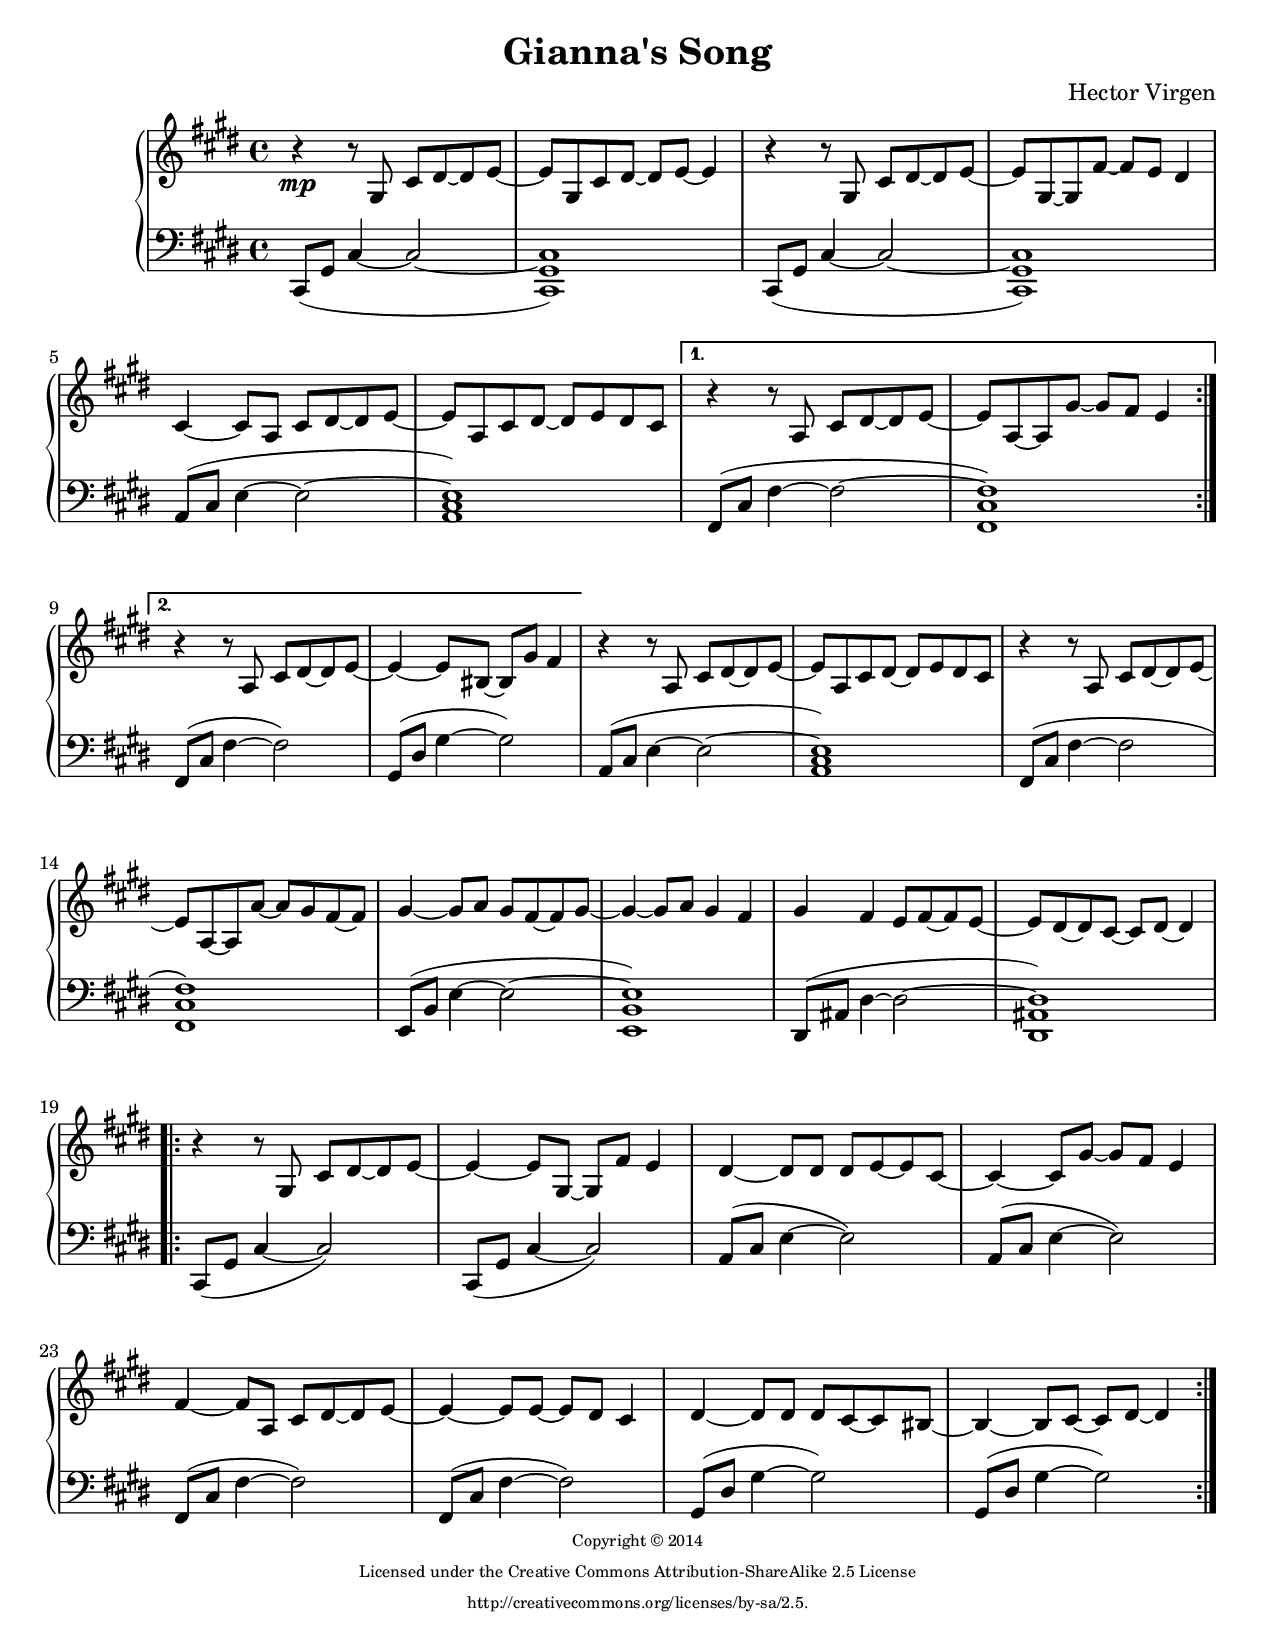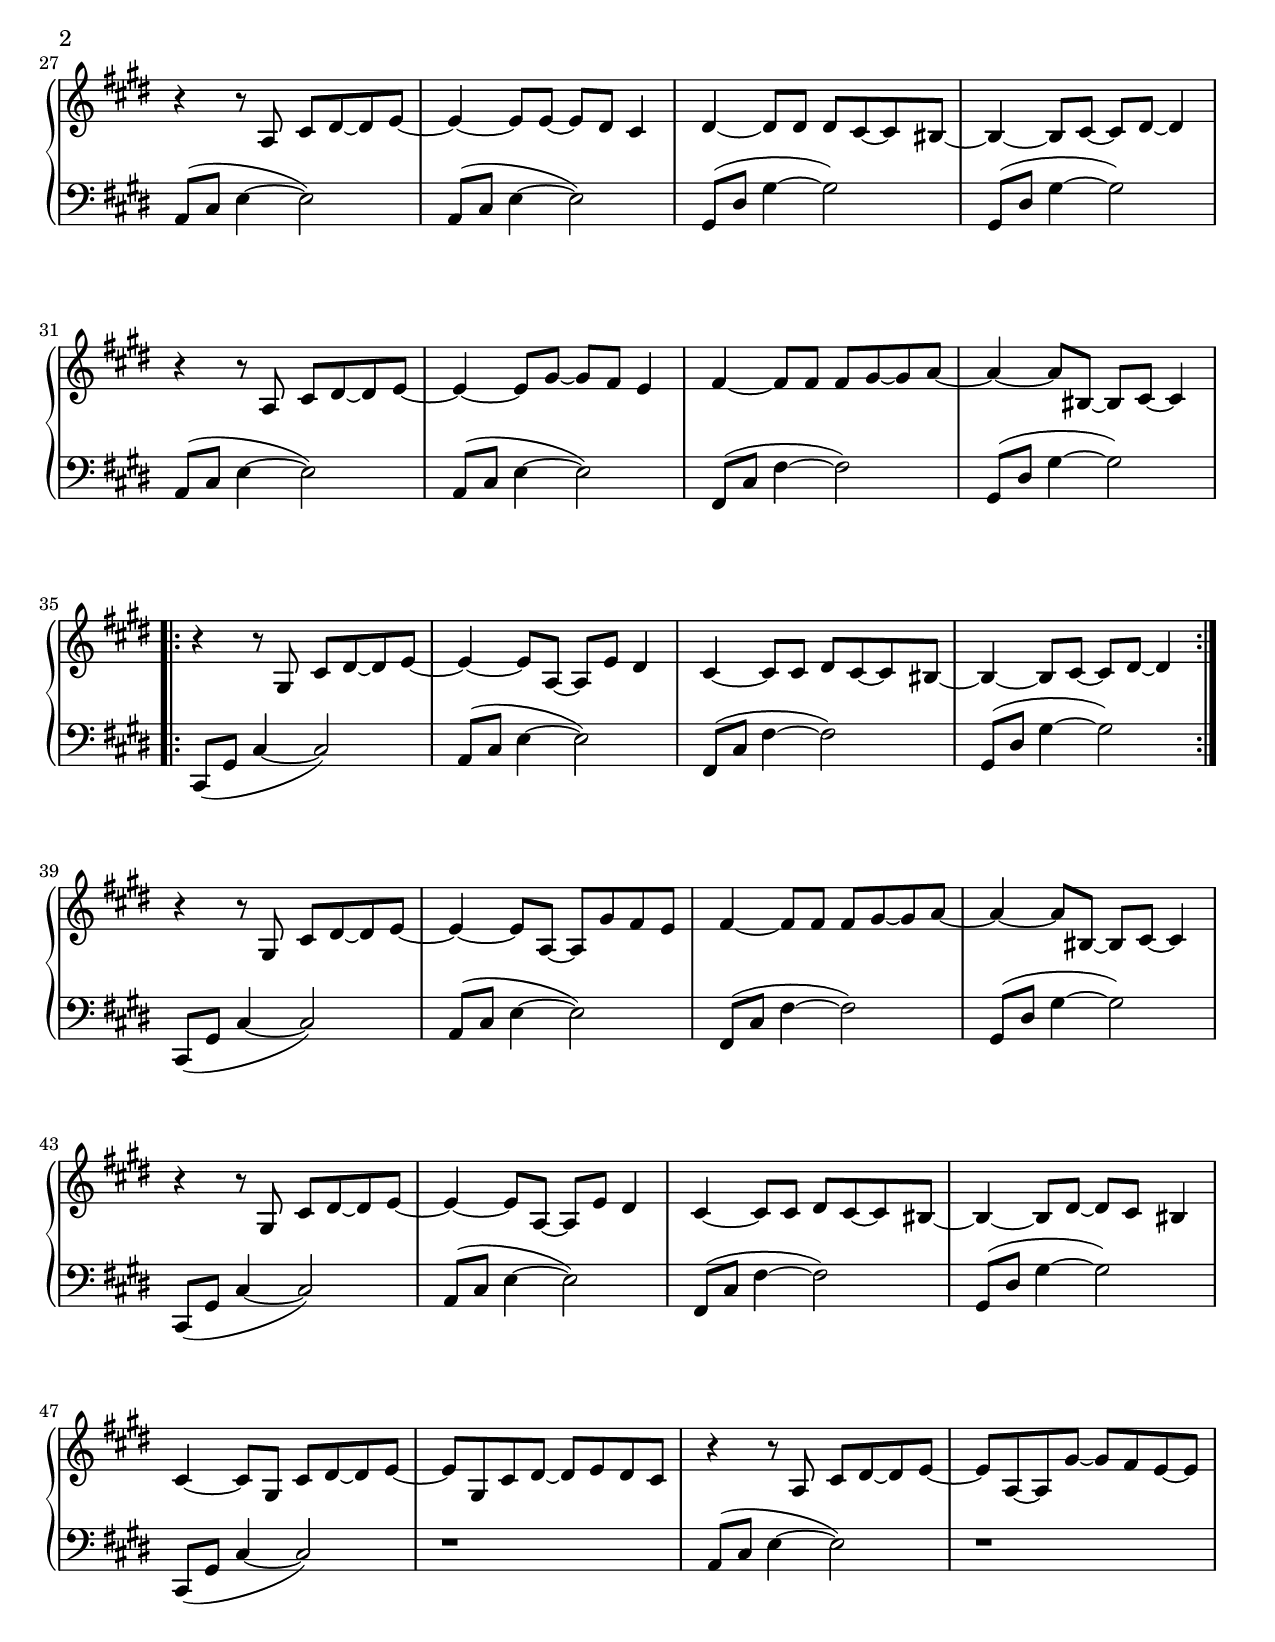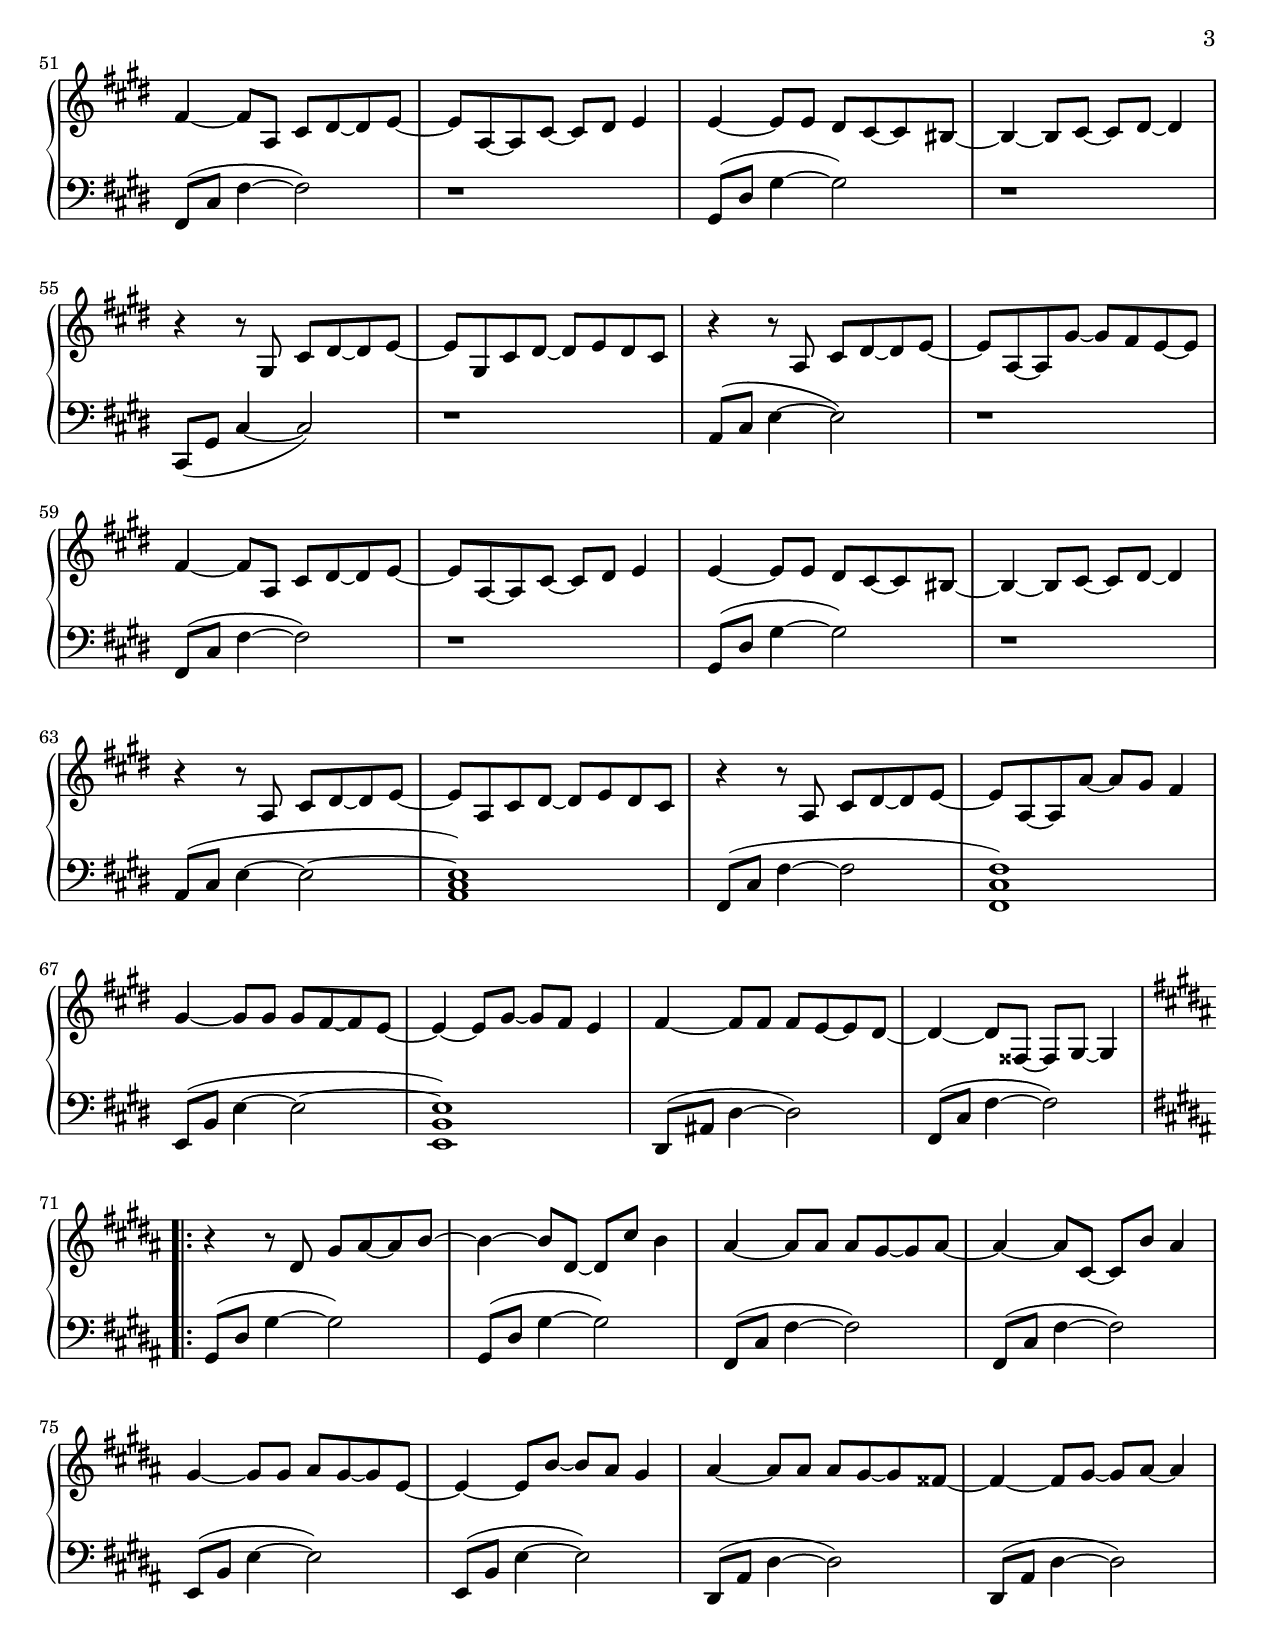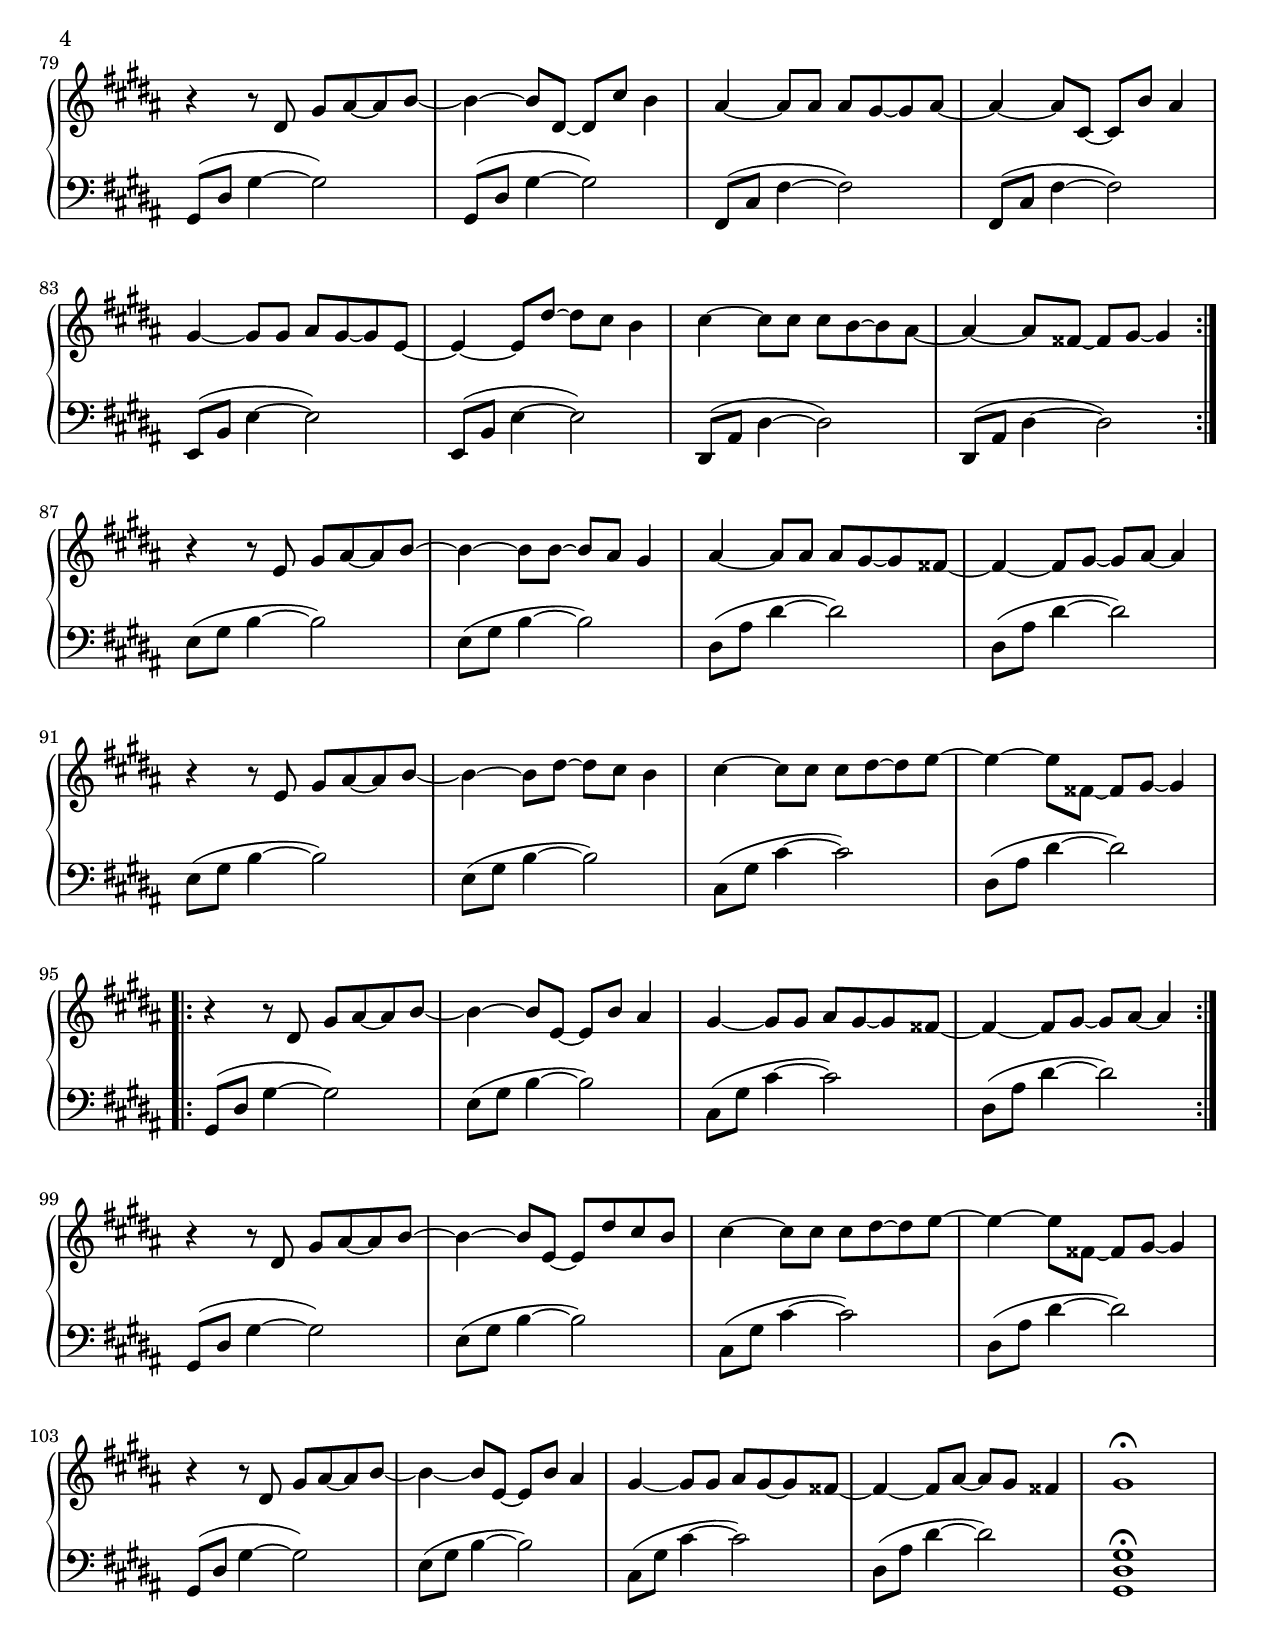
\version "2.10.16"

#(ly:set-option 'point-and-click #f)
#(set-default-paper-size "letter" )
#(set-global-staff-size 20 )

\header
{
    title = "Gianna's Song"
    composer = "Hector Virgen"

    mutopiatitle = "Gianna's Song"
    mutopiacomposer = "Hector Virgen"
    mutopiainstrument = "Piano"
    date = "2014"
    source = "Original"
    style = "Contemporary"
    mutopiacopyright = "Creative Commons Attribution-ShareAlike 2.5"

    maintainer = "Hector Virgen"
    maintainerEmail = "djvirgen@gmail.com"
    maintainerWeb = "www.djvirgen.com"
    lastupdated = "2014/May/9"

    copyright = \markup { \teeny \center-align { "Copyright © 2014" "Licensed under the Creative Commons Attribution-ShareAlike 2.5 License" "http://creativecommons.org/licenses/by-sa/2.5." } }
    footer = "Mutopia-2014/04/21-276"
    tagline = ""
}

\paper {
    %system-system-spacing = #'((basic-distance . 0.1) (padding . 2))
    system-system-spacing #'basic-distance = #8
    score-system-spacing =
        #'((basic-distance . 10)
        (minimum-distance . 4)
        (padding . 1)
        (stretchability . 10))
    ragged-last-bottom = ##f
    ragged-bottom = ##f
}

\score
{

    \new PianoStaff <<
        \new Staff = "up" {
            \clef treble
            \key cis \minor
            \time 4/4
            \repeat volta 2 {
                r4\mp r8 gis cis' dis'~ dis' e'~       e' gis cis' dis'~ dis' e'~ e'4
                r4 r8 gis cis' dis'~ dis' e'~       e' gis~ gis fis'~ fis' e' dis'4
                cis'4~ cis'8 a cis' dis'~ dis' e'~ e' a cis' dis'~ dis' e' dis' cis'
            }
            \alternative {
                { r4 r8 a cis' dis'~ dis' e'~ e' a~ a gis'~ gis' fis' e'4 \break }
                { r4 r8 a cis' dis'~ dis' e'~ e'4~ e'8 bis~ bis gis' fis'4 }
            }

            r4 r8 a cis' dis'~ dis' e'~ e' a cis' dis'~ dis' e' dis' cis'
            r4 r8 a cis' dis'~ dis' e'~ e' a~ a a'~ a' gis' fis'~ fis'
            gis'4~ gis'8 a' gis' fis'~ fis' gis'8~ gis'4~ gis'8 a' gis'4 fis'
            gis' fis' e'8 fis'~ fis' e'~ e' dis'~ dis' cis'~ cis' dis'~ dis'4

            \break

            \repeat volta 2 {
                r4 r8 gis cis' dis'~ dis' e'~               e'4~ e'8 gis~ gis fis' e'4
                dis'4~ dis'8 dis' dis' e'~ e' cis'~         cis'4~ cis'8 gis'~ gis' fis' e'4
                fis'4~ fis'8 a cis' dis'~ dis' e'~          e'4~ e'8 e'~ e' dis' cis'4
                dis'4~ dis'8 dis' dis' cis'~ cis' bis~      bis4~ bis8 cis'~ cis' dis'~ dis'4
            }

            \break

            r4 r8 a cis' dis'~ dis' e'~                 e'4~ e'8 e'~ e' dis' cis'4
            dis'4~ dis'8 dis' dis' cis'~ cis' bis~      bis4~ bis8 cis'~ cis' dis'~ dis'4
            r4 r8 a cis' dis'~ dis' e'~                 e'4~ e'8 gis'~ gis' fis' e'4
            fis'4~ fis'8 fis' fis' gis'~ gis' a'~       a'4~ a'8 bis~ bis cis'~ cis'4

            \break

            \repeat volta 2 {
                r4 r8 gis cis' dis'~ dis' e'~               e'4~ e'8 a~ a e' dis'4
                cis'4~ cis'8 cis' dis' cis'~ cis' bis~      bis4~ bis8 cis'~ cis' dis'~ dis'4
            }

            \break

            r4 r8 gis cis' dis'~ dis' e'~               e'4~ e'8 a~ a gis' fis' e'
            fis'4~ fis'8 fis' fis' gis'~ gis' a'~       a'4~ a'8 bis~ bis cis'~ cis'4
            r4 r8 gis cis' dis'~ dis' e'~               e'4~ e'8 a~ a e' dis'4
            cis'4~ cis'8 cis' dis' cis'~ cis' bis~      bis4~ bis8 dis'~ dis' cis' bis4
            \break
            cis'4~ cis'8 gis cis' dis'~ dis' e'~        e' gis cis' dis'~ dis' e' dis' cis'
            r4 r8 a cis' dis'~ dis' e'~                 e' a~ a gis'~ gis' fis' e'~ e'
            fis'4~ fis'8 a cis' dis'~ dis' e'~          e' a~ a cis'~ cis' dis' e'4
            e'4~ e'8 e' dis' cis'~ cis' bis~            bis4~ bis8 cis'~ cis' dis'~ dis'4

            \break

            r4 r8 gis cis' dis'~ dis' e'~               e' gis cis' dis'~ dis' e' dis' cis'
            r4 r8 a cis' dis'~ dis' e'~                 e' a~ a gis'~ gis' fis' e'~ e'
            fis'4~ fis'8 a cis' dis'~ dis' e'~          e' a~ a cis'~ cis' dis' e'4
            e'4~ e'8 e' dis' cis'~ cis' bis~            bis4~ bis8 cis'~ cis' dis'~ dis'4
            \break
            r4 r8 a cis' dis'~ dis' e'~                 e' a cis' dis'~ dis' e' dis' cis'
            r4 r8 a cis' dis'~ dis' e'~                 e' a~ a a'~ a' gis' fis'4
            gis'4~ gis'8 gis' gis' fis'~ fis' e'~       e'4~ e'8 gis'8~ gis'8 fis' e'4
            fis'4~ fis'8 fis' fis' e'~ e' dis'~         dis'4 ~ dis'8 fisis~ fisis gis~ gis4

            \break
            \key gis \minor

            \repeat volta 2 {
                r4 r8 dis' gis' ais'~ ais' b'~              b'4~ b'8 dis'~ dis' cis'' b'4
                ais'4~ ais'8 ais' ais' gis'~ gis' ais'~     ais'4~ ais'8 cis'~ cis' b' ais'4
                gis'4~ gis'8 gis' ais' gis'~ gis' e'~       e'4~ e'8 b'~ b' ais' gis'4
                ais'4~ ais'8 ais' ais' gis'~ gis' fisis'~   fisis'4~ fisis'8 gis'~ gis' ais'~ ais'4
                \break
                r4 r8 dis' gis' ais'~ ais' b'~              b'4~ b'8 dis'~ dis' cis'' b'4
                ais'4~ ais'8 ais' ais' gis'~ gis' ais'~     ais'4~ ais'8 cis'~ cis' b' ais'4
                gis'4~ gis'8 gis' ais' gis'~ gis' e'~       e'4~ e'8 dis''~ dis'' cis'' b'4
                cis''4~ cis''8 cis'' cis'' b'~ b' ais'~     ais'4~ ais'8 fisis'~ fisis' gis'~ gis'4
            }

            \break

            \transpose cis gis {
                r4 r8 a cis' dis'~ dis' e'~                 e'4~ e'8 e'~ e' dis' cis'4
                dis'4~ dis'8 dis' dis' cis'~ cis' bis~      bis4~ bis8 cis'~ cis' dis'~ dis'4
                r4 r8 a cis' dis'~ dis' e'~                 e'4~ e'8 gis'~ gis' fis' e'4
                fis'4~ fis'8 fis' fis' gis'~ gis' a'~       a'4~ a'8 bis~ bis cis'~ cis'4

                \break

                \repeat volta 2 {
                    r4 r8 gis cis' dis'~ dis' e'~               e'4~ e'8 a~ a e' dis'4
                    cis'4~ cis'8 cis' dis' cis'~ cis' bis~      bis4~ bis8 cis'~ cis' dis'~ dis'4
                }

                \break

                r4 r8 gis cis' dis'~ dis' e'~               e'4~ e'8 a~ a gis' fis' e'
                fis'4~ fis'8 fis' fis' gis'~ gis' a'~       a'4~ a'8 bis~ bis cis'~ cis'4
                \break
                r4 r8 gis cis' dis'~ dis' e'~               e'4~ e'8 a~ a e' dis'4
                cis'4~ cis'8 cis' dis' cis'~ cis' bis~      bis4~ bis8 dis'~ dis' cis' bis4

                cis'1\fermata
            }
        }

        \new Staff ="down" {
            \clef bass
            \key cis \minor
            \time 4/4
            \repeat volta 2 {
                cis,8 ( gis, cis4~ cis2~ < cis, gis, cis >1 )
                cis,8 ( gis, cis4~ cis2~ < cis, gis, cis >1 )
                a,8 ( cis e4~ e2~ < a, cis e >1 )
            }
            \alternative {
                { fis,8 ( cis fis4~ fis2~ < fis, cis fis >1 ) }
                { fis,8 ( cis fis4~ fis2 ) gis,8 ( dis gis4~ gis 2 ) }
            }

            a,8 ( cis e4~ e2~ < a, cis e >1 )
            fis,8 ( cis fis4~ fis2 < fis, cis fis >1 )
            e,8 ( b, e4~ e2~ < e, b, e >1 )
            dis,8 ( ais, dis4~ dis2~ < dis, ais, dis >1 )

            \repeat volta 2 {
                cis,8 ( gis, cis4~ cis2 )       cis,8 ( gis, cis4~ cis2 )
                a,8 ( cis e4~ e2 )              a,8 ( cis e4~ e2 )
                fis,8 ( cis fis4~ fis2 )        fis,8 ( cis fis4~ fis2 )
                gis,8 ( dis gis4~ gis 2 )       gis,8 ( dis gis4~ gis 2 )
            }

            a,8 ( cis e4~ e2 )              a,8 ( cis e4~ e2 )
            gis,8 ( dis gis4~ gis 2 )       gis,8 ( dis gis4~ gis 2 )
            a,8 ( cis e4~ e2 )              a,8 ( cis e4~ e2 )
            fis,8 ( cis fis4~ fis2 )        gis,8 ( dis gis4~ gis 2 )

            \repeat volta 2 {
                cis,8 ( gis, cis4~ cis2 )       a,8 ( cis e4~ e2 )
                fis,8 ( cis fis4~ fis2 )        gis,8 ( dis gis4~ gis 2 )
            }
            cis,8 ( gis, cis4~ cis2 )       a,8 ( cis e4~ e2 )
            fis,8 ( cis fis4~ fis2 )        gis,8 ( dis gis4~ gis 2 )
            cis,8 ( gis, cis4~ cis2 )       a,8 ( cis e4~ e2 )
            fis,8 ( cis fis4~ fis2 )        gis,8 ( dis gis4~ gis 2 )

            cis,8 ( gis, cis4~ cis2 )       r1
            a,8 ( cis e4~ e2 )              r1
            fis,8 ( cis fis4~ fis2 )        r1
            gis,8 ( dis gis4~ gis2 )        r1

            cis,8 ( gis, cis4~ cis2 )       r1
            a,8 ( cis e4~ e2 )              r1
            fis,8 ( cis fis4~ fis2 )        r1
            gis,8 ( dis gis4~ gis2 )        r1

            a,8 ( cis e4~ e2~ < a, cis e >1 )
            fis,8 ( cis fis4~ fis2 < fis, cis fis >1 )
            e,8 ( b, e4~ e2~ < e, b, e >1 )
            dis,8 ( ais, dis4~ dis2 )       fis,8 ( cis fis4~ fis2)

            \key gis \minor

            \repeat volta 2 {
                gis,8 ( dis gis4~ gis2 )        gis,8 ( dis gis4~ gis2 )
                fis,8 ( cis fis4~ fis2 )        fis,8 ( cis fis4~ fis2 )
                e,8 ( b, e4~ e2 )               e,8 ( b, e4~ e2 )
                dis,8 ( ais, dis4~ dis2 )       dis,8 ( ais, dis4~ dis2 )

                gis,8 ( dis gis4~ gis2 )        gis,8 ( dis gis4~ gis2 )
                fis,8 ( cis fis4~ fis2 )        fis,8 ( cis fis4~ fis2 )
                e,8 ( b, e4~ e2 )               e,8 ( b, e4~ e2 )
                dis,8 ( ais, dis4~ dis2 )       dis,8 ( ais, dis4~ dis2 )
            }

            \transpose cis gis {
                a,8 ( cis e4~ e2 )              a,8 ( cis e4~ e2 )
                gis,8 ( dis gis4~ gis 2 )       gis,8 ( dis gis4~ gis 2 )
                a,8 ( cis e4~ e2 )              a,8 ( cis e4~ e2 )
                fis,8 ( cis fis4~ fis2 )        gis,8 ( dis gis4~ gis 2 )

                \repeat volta 2 {
                    cis,8 ( gis, cis4~ cis2 )       a,8 ( cis e4~ e2 )
                    fis,8 ( cis fis4~ fis2 )        gis,8 ( dis gis4~ gis 2 )
                }
                cis,8 ( gis, cis4~ cis2 )       a,8 ( cis e4~ e2 )
                fis,8 ( cis fis4~ fis2 )        gis,8 ( dis gis4~ gis 2 )
                cis,8 ( gis, cis4~ cis2 )       a,8 ( cis e4~ e2 )
                fis,8 ( cis fis4~ fis2 )        gis,8 ( dis gis4~ gis 2 )

                < cis, gis, cis >1\fermata
            }
        }
    >>

    \layout {
        \context {
          \Score
          \override SpacingSpanner.common-shortest-duration =
            #(ly:make-moment 1/2)
        }
    }

    \midi {
        \tempo 4 = 128
    }
}
